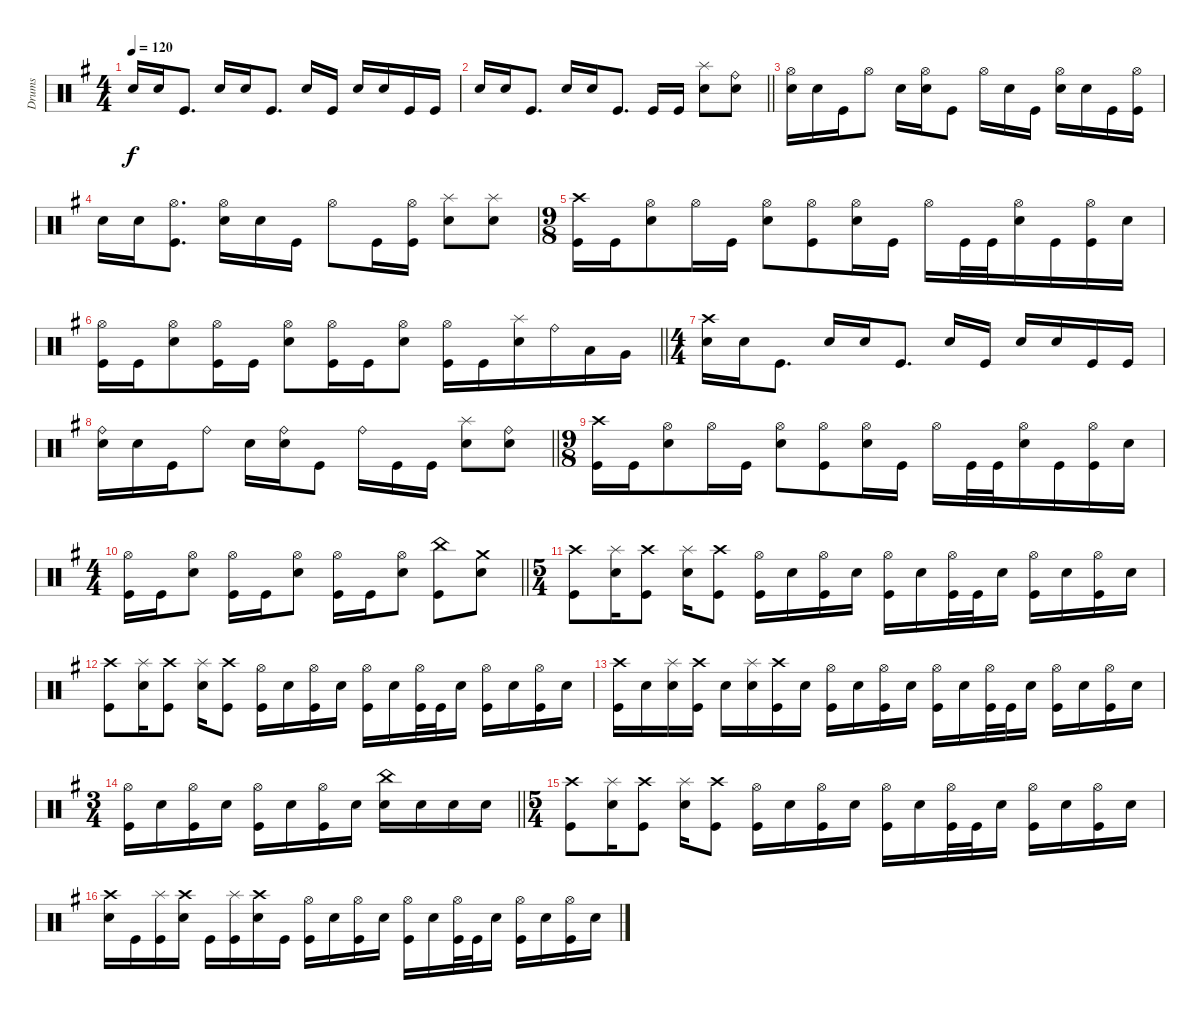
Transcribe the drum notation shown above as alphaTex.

\track ("Drums" "Drums") {instrument percussion}
\staff
\articulation defaults
\ts (4 4)
\tempo 120
\clef neutral
\ks eminor "Electric Snare (hit)".16{dy f} "Electric Snare (hit)".16 "Kick (hit)".8{d} "Electric Snare (hit)".16 "Electric Snare (hit)".16 "Kick (hit)".8{d} "Electric Snare (hit)".16 "Kick (hit)".16 "Electric Snare (hit)".16 "Electric Snare (hit)".16 "Kick (hit)".16 "Kick (hit)".16
|
\barLineRight lightlight "Electric Snare (hit)".16 "Electric Snare (hit)".16 "Kick (hit)".8{d} "Electric Snare (hit)".16 "Electric Snare (hit)".16 "Kick (hit)".8{d} "Kick (hit)".16 "Kick (hit)".16
("Splash (hit)" "Electric Snare (hit)").8 ("Ride (bell)" "Electric Snare (hit)").8 |
("Hi-Hat (open)" "Electric Snare (hit)").16 "Electric Snare (hit)".16 "Kick (hit)".16 "Hi-Hat (open)".8 "Electric Snare (hit)".16 ("Hi-Hat (open)" "Electric Snare (hit)").16 "Kick (hit)".8 "Hi-Hat (open)".16 "Electric Snare (hit)".16 "Kick (hit)".16 ("Hi-Hat (open)" "Electric Snare (hit)").16 "Electric Snare (hit)".16 "Kick (hit)".16 ("Hi-Hat (open)" "Kick (hit)").16 |
"Electric Snare (hit)".16 "Electric Snare (hit)".16 ("Hi-Hat (open)" "Kick (hit)").8{d} ("Hi-Hat (open)" "Electric Snare (hit)").16 "Electric Snare (hit)".16 "Kick (hit)".16 "Hi-Hat (open)".8 "Kick (hit)".16 ("Hi-Hat (open)" "Kick (hit)").16 ("Splash (hit)" "Electric Snare (hit)").8 ("Splash (hit)" "Electric Snare (hit)").8 |
\ts (9 8)
("Crash high (hit)" "Kick (hit)").16 "Kick (hit)".16 ("Hi-Hat (open)" "Electric Snare (hit)").8 "Hi-Hat (open)".16 "Kick (hit)".16 ("Hi-Hat (open)" "Electric Snare (hit)").8 ("Hi-Hat (open)" "Kick (hit)").8 ("Hi-Hat (open)" "Electric Snare (hit)").16 "Kick (hit)".16 "Hi-Hat (open)".16 "Kick (hit)".32 "Kick (hit)".32 ("Hi-Hat (open)" "Electric Snare (hit)").16 "Kick (hit)".16 ("Hi-Hat (open)" "Kick (hit)").16 "Electric Snare (hit)".16 |
\barLineRight lightlight
("Hi-Hat (open)" "Kick (hit)").16 "Kick (hit)".16 ("Hi-Hat (open)" "Electric Snare (hit)").8 ("Hi-Hat (open)" "Kick (hit)").16 "Kick (hit)".16 ("Hi-Hat (open)" "Electric Snare (hit)").8 ("Hi-Hat (open)" "Kick (hit)").16 "Kick (hit)".16 ("Hi-Hat (open)" "Electric Snare (hit)").8 ("Hi-Hat (open)" "Kick (hit)").16 "Kick (hit)".16 ("Splash (hit)" "Electric Snare (hit)").16 "Ride (bell)".16 "Low Tom (hit)".16 "Very Low Tom (hit)".16 |
\ts (4 4)
("Crash high (hit)" "Electric Snare (hit)").16 "Electric Snare (hit)".16 "Kick (hit)".8{d} "Electric Snare (hit)".16 "Electric Snare (hit)".16 "Kick (hit)".8{d} "Electric Snare (hit)".16 "Kick (hit)".16 "Electric Snare (hit)".16 "Electric Snare (hit)".16 "Kick (hit)".16 "Kick (hit)".16 |
\barLineRight lightlight
("Ride (bell)" "Electric Snare (hit)").16 "Electric Snare (hit)".16 "Kick (hit)".16 "Ride (bell)".8 "Electric Snare (hit)".16 ("Ride (bell)" "Electric Snare (hit)").16 "Kick (hit)".8 "Ride (bell)".16 "Kick (hit)".16 "Kick (hit)".16 ("Splash (hit)" "Electric Snare (hit)").8 ("Ride (bell)" "Electric Snare (hit)").8 |
\ts (9 8)
("Crash high (hit)" "Kick (hit)").16 "Kick (hit)".16 ("Hi-Hat (open)" "Electric Snare (hit)").8 "Hi-Hat (open)".16 "Kick (hit)".16 ("Hi-Hat (open)" "Electric Snare (hit)").8 ("Hi-Hat (open)" "Kick (hit)").8 ("Hi-Hat (open)" "Electric Snare (hit)").16 "Kick (hit)".16 "Hi-Hat (open)".16 "Kick (hit)".32 "Kick (hit)".32 ("Hi-Hat (open)" "Electric Snare (hit)").16 "Kick (hit)".16 ("Hi-Hat (open)" "Kick (hit)").16 "Electric Snare (hit)".16 |
\ts (4 4)
\barLineRight lightlight
("Hi-Hat (open)" "Kick (hit)").16 "Kick (hit)".16 ("Hi-Hat (open)" "Electric Snare (hit)").8 ("Hi-Hat (open)" "Kick (hit)").16 "Kick (hit)".16 ("Hi-Hat (open)" "Electric Snare (hit)").8 ("Hi-Hat (open)" "Kick (hit)").16 "Kick (hit)".16 ("Hi-Hat (open)" "Electric Snare (hit)").8 ("China (hit)" "Kick (hit)").8 ("Crash medium (hit)" "Electric Snare (hit)").8 |
\ts (5 4)
\section ("" "")
("Crash high (hit)" "Kick (hit)").8 ("Splash (hit)" "Electric Snare (hit)").16 ("Crash high (hit)" "Kick (hit)").8 ("Splash (hit)" "Electric Snare (hit)").16 ("Crash high (hit)" "Kick (hit)").8 ("Hi-Hat (open)" "Kick (hit)").16 "Electric Snare (hit)".16 ("Hi-Hat (open)" "Kick (hit)").16 "Electric Snare (hit)".16 ("Hi-Hat (open)" "Kick (hit)").16 "Electric Snare (hit)".16 ("Hi-Hat (open)" "Kick (hit)").32 "Kick (hit)".32 "Electric Snare (hit)".16 ("Hi-Hat (open)" "Kick (hit)").16 "Electric Snare (hit)".16 ("Hi-Hat (open)" "Kick (hit)").16 "Electric Snare (hit)".16 |
("Crash high (hit)" "Kick (hit)").8 ("Splash (hit)" "Electric Snare (hit)").16 ("Crash high (hit)" "Kick (hit)").8 ("Splash (hit)" "Electric Snare (hit)").16 ("Crash high (hit)" "Kick (hit)").8 ("Hi-Hat (open)" "Kick (hit)").16 "Electric Snare (hit)".16 ("Hi-Hat (open)" "Kick (hit)").16 "Electric Snare (hit)".16 ("Hi-Hat (open)" "Kick (hit)").16 "Electric Snare (hit)".16 ("Hi-Hat (open)" "Kick (hit)").32 "Kick (hit)".32 "Electric Snare (hit)".16 ("Hi-Hat (open)" "Kick (hit)").16 "Electric Snare (hit)".16 ("Hi-Hat (open)" "Kick (hit)").16 "Electric Snare (hit)".16 |
("Crash high (hit)" "Kick (hit)").16 "Electric Snare (hit)".16 ("Splash (hit)" "Electric Snare (hit)").16 ("Crash high (hit)" "Kick (hit)").16 "Electric Snare (hit)".16 ("Splash (hit)" "Electric Snare (hit)").16 ("Crash high (hit)" "Kick (hit)").16 "Electric Snare (hit)".16 ("Hi-Hat (open)" "Kick (hit)").16 "Electric Snare (hit)".16 ("Hi-Hat (open)" "Kick (hit)").16 "Electric Snare (hit)".16 ("Hi-Hat (open)" "Kick (hit)").16 "Electric Snare (hit)".16 ("Hi-Hat (open)" "Kick (hit)").32 "Kick (hit)".32 "Electric Snare (hit)".16 ("Hi-Hat (open)" "Kick (hit)").16 "Electric Snare (hit)".16 ("Hi-Hat (open)" "Kick (hit)").16 "Electric Snare (hit)".16 |
\ts (3 4)
\barLineRight lightlight
("Hi-Hat (open)" "Kick (hit)").16 "Electric Snare (hit)".16 ("Hi-Hat (open)" "Kick (hit)").16 "Electric Snare (hit)".16 ("Hi-Hat (open)" "Kick (hit)").16 "Electric Snare (hit)".16 ("Hi-Hat (open)" "Kick (hit)").16 "Electric Snare (hit)".16 ("China (hit)" "Electric Snare (hit)").16 "Electric Snare (hit)".16 "Electric Snare (hit)".16 "Electric Snare (hit)".16 |
\ts (5 4)
("Crash high (hit)" "Kick (hit)").8 ("Splash (hit)" "Electric Snare (hit)").16 ("Crash high (hit)" "Kick (hit)").8 ("Splash (hit)" "Electric Snare (hit)").16 ("Crash high (hit)" "Kick (hit)").8 ("Hi-Hat (open)" "Kick (hit)").16 "Electric Snare (hit)".16 ("Hi-Hat (open)" "Kick (hit)").16 "Electric Snare (hit)".16 ("Hi-Hat (open)" "Kick (hit)").16 "Electric Snare (hit)".16 ("Hi-Hat (open)" "Kick (hit)").32 "Kick (hit)".32 "Electric Snare (hit)".16 ("Hi-Hat (open)" "Kick (hit)").16 "Electric Snare (hit)".16 ("Hi-Hat (open)" "Kick (hit)").16 "Electric Snare (hit)".16 |
("Crash high (hit)" "Electric Snare (hit)").16 "Kick (hit)".16 ("Splash (hit)" "Kick (hit)").16 ("Crash high (hit)" "Electric Snare (hit)").16 "Kick (hit)".16 ("Splash (hit)" "Kick (hit)").16 ("Crash high (hit)" "Electric Snare (hit)").16 "Kick (hit)".16 ("Hi-Hat (open)" "Kick (hit)").16 "Electric Snare (hit)".16 ("Hi-Hat (open)" "Kick (hit)").16 "Electric Snare (hit)".16 ("Hi-Hat (open)" "Kick (hit)").16 "Electric Snare (hit)".16 ("Hi-Hat (open)" "Kick (hit)").32 "Kick (hit)".32 "Electric Snare (hit)".16 ("Hi-Hat (open)" "Kick (hit)").16 "Electric Snare (hit)".16 ("Hi-Hat (open)" "Kick (hit)").16 "Electric Snare (hit)".16
